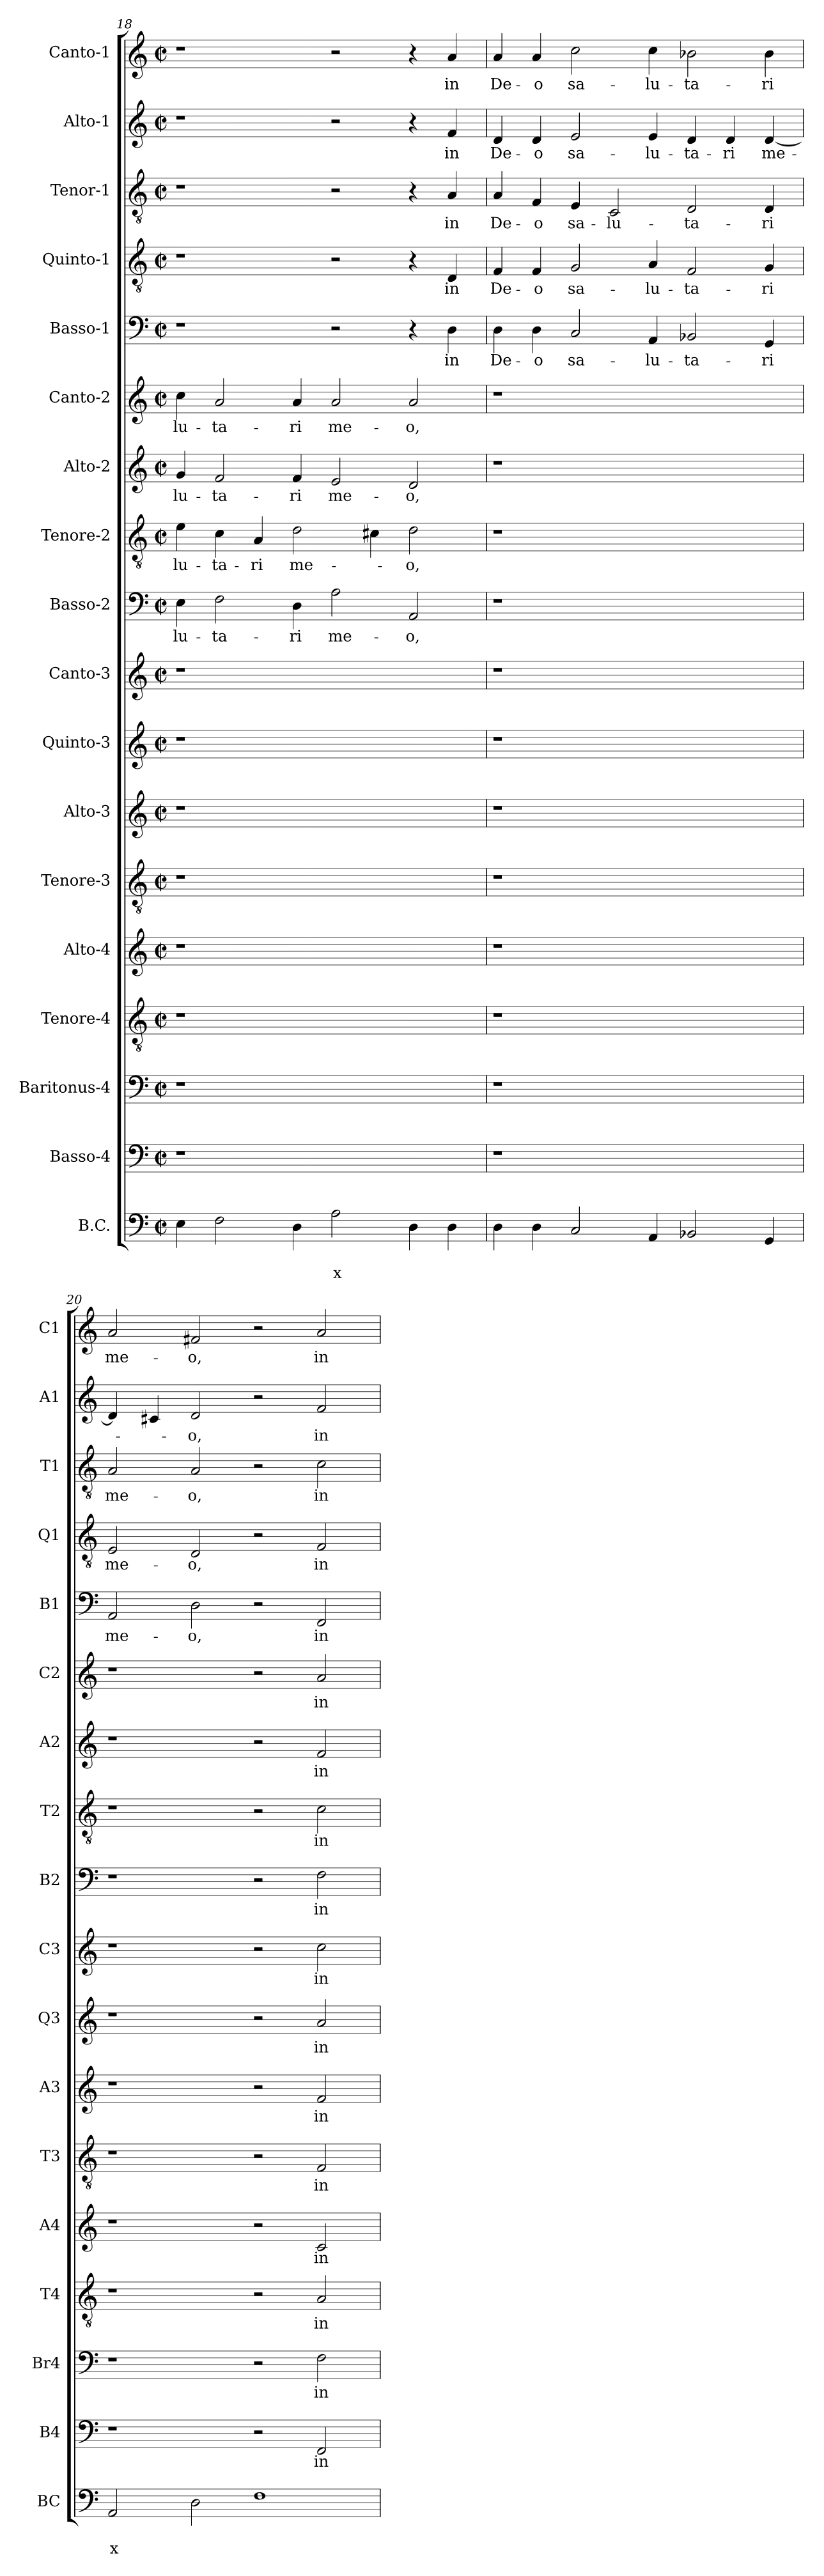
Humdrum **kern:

**kern	**text	**text	**kern	**text	**kern	**text	**kern	**text	**kern	**text	**kern	**text	**kern	**text	**kern	**text	**kern	**text	**kern	**text	**kern	**text	**kern	**text	**kern	**text	**kern	**text	**kern	**text	**kern	**text	**kern	**text	**kern	**text
*part18	*part18	*part18	*part17	*part17	*part16	*part16	*part15	*part15	*part14	*part14	*part13	*part13	*part12	*part12	*part11	*part11	*part10	*part10	*part9	*part9	*part8	*part8	*part7	*part7	*part6	*part6	*part5	*part5	*part4	*part4	*part3	*part3	*part2	*part2	*part1	*part1
*staff18	*staff18	*staff18	*staff17	*staff17	*staff16	*staff16	*staff15	*staff15	*staff14	*staff14	*staff13	*staff13	*staff12	*staff12	*staff11	*staff11	*staff10	*staff10	*staff9	*staff9	*staff8	*staff8	*staff7	*staff7	*staff6	*staff6	*staff5	*staff5	*staff4	*staff4	*staff3	*staff3	*staff2	*staff2	*staff1	*staff1
*I"B.C.	*	*	*I"Basso-4	*	*I"Baritonus-4	*	*I"Tenore-4	*	*I"Alto-4	*	*I"Tenore-3	*	*I"Alto-3	*	*I"Quinto-3	*	*I"Canto-3	*	*I"Basso-2	*	*I"Tenore-2	*	*I"Alto-2	*	*I"Canto-2	*	*I"Basso-1	*	*I"Quinto-1	*	*I"Tenor-1	*	*I"Alto-1	*	*I"Canto-1	*
*I'BC	*	*	*I'B4	*	*I'Br4	*	*I'T4	*	*I'A4	*	*I'T3	*	*I'A3	*	*I'Q3	*	*I'C3	*	*I'B2	*	*I'T2	*	*I'A2	*	*I'C2	*	*I'B1	*	*I'Q1	*	*I'T1	*	*I'A1	*	*I'C1	*
*clefF4	*	*	*clefF4	*	*clefF4	*	*clefGv2	*	*clefG2	*	*clefGv2	*	*clefG2	*	*clefG2	*	*clefG2	*	*clefF4	*	*clefGv2	*	*clefG2	*	*clefG2	*	*clefF4	*	*clefGv2	*	*clefGv2	*	*clefG2	*	*clefG2	*
*k[]	*	*	*k[]	*	*k[]	*	*k[]	*	*k[]	*	*k[]	*	*k[]	*	*k[]	*	*k[]	*	*k[]	*	*k[]	*	*k[]	*	*k[]	*	*k[]	*	*k[]	*	*k[]	*	*k[]	*	*k[]	*
*C:	*	*	*C:	*	*C:	*	*C:	*	*C:	*	*C:	*	*C:	*	*C:	*	*C:	*	*C:	*	*C:	*	*C:	*	*C:	*	*C:	*	*C:	*	*C:	*	*C:	*	*C:	*
*M2/2	*	*	*M2/2	*	*M2/2	*	*M2/2	*	*M2/2	*	*M2/2	*	*M2/2	*	*M2/2	*	*M2/2	*	*M2/2	*	*M2/2	*	*M2/2	*	*M2/2	*	*M2/2	*	*M2/2	*	*M2/2	*	*M2/2	*	*M2/2	*
*met(c|)	*	*	*met(c|)	*	*met(c|)	*	*met(c|)	*	*met(c|)	*	*met(c|)	*	*met(c|)	*	*met(c|)	*	*met(c|)	*	*met(c|)	*	*met(c|)	*	*met(c|)	*	*met(c|)	*	*met(c|)	*	*met(c|)	*	*met(c|)	*	*met(c|)	*	*met(c|)	*
=18	=18	=18	=18	=18	=18	=18	=18	=18	=18	=18	=18	=18	=18	=18	=18	=18	=18	=18	=18	=18	=18	=18	=18	=18	=18	=18	=18	=18	=18	=18	=18	=18	=18	=18	=18	=18
!	!	!	!	!	!	!	!	!	!	!	!	!	!	!	!	!	!	!	!	!LO:LY:b	!	!LO:LY:b	!	!LO:LY:b	!	!LO:LY:b	!	!	!	!	!	!	!	!	!	!
4E\	.	.	1r	.	1r	.	1r	.	1r	.	1r	.	1r	.	1r	.	1r	.	4E\	-lu-	4e\	-lu-	4g/	-lu-	4cc\	-lu-	1r	.	1r	.	1r	.	1r	.	1r	.
!	!	!	!	!	!	!	!	!	!	!	!	!	!	!	!	!	!	!	!	!LO:LY:b	!	!LO:LY:b	!	!LO:LY:b	!	!LO:LY:b	!	!	!	!	!	!	!	!	!	!
2F\	.	.	.	.	.	.	.	.	.	.	.	.	.	.	.	.	.	.	2F\	-ta-	4c\	-ta-	2f/	-ta-	2a/	-ta-	.	.	.	.	.	.	.	.	.	.
!	!	!	!	!	!	!	!	!	!	!	!	!	!	!	!	!	!	!	!	!	!	!LO:LY:b	!	!	!	!	!	!	!	!	!	!	!	!	!	!
.	.	.	.	.	.	.	.	.	.	.	.	.	.	.	.	.	.	.	.	.	4A/	-ri	.	.	.	.	.	.	.	.	.	.	.	.	.	.
!	!	!	!	!	!	!	!	!	!	!	!	!	!	!	!	!	!	!	!	!LO:LY:b	!	!LO:LY:b	!	!LO:LY:b	!	!LO:LY:b	!	!	!	!	!	!	!	!	!	!
4D\	.	.	.	.	.	.	.	.	.	.	.	.	.	.	.	.	.	.	4D\	-ri	2d\	me-	4f/	-ri	4a/	-ri	.	.	.	.	.	.	.	.	.	.
!	!	!LO:LY:b	!	!	!	!	!	!	!	!	!	!	!	!	!	!	!	!	!	!LO:LY:b	!	!	!	!LO:LY:b	!	!LO:LY:b	!	!	!	!	!	!	!	!	!	!
2A\	.	x	1ryy	.	1ryy	.	1ryy	.	1ryy	.	1ryy	.	1ryy	.	1ryy	.	1ryy	.	2A\	me-	.	.	2e/	me-	2a/	me-	2r	.	2r	.	2r	.	2r	.	2r	.
.	.	.	.	.	.	.	.	.	.	.	.	.	.	.	.	.	.	.	.	.	4c#X\	.	.	.	.	.	.	.	.	.	.	.	.	.	.	.
!	!	!	!	!	!	!	!	!	!	!	!	!	!	!	!	!	!	!	!	!LO:LY:b	!	!LO:LY:b	!	!LO:LY:b	!	!LO:LY:b	!	!	!	!	!	!	!	!	!	!
4D\	.	.	.	.	.	.	.	.	.	.	.	.	.	.	.	.	.	.	2AA/	-o,	2d\	-o,	2d/	-o,	2a/	-o,	4r	.	4r	.	4r	.	4r	.	4r	.
!	!	!	!	!	!	!	!	!	!	!	!	!	!	!	!	!	!	!	!	!	!	!	!	!	!	!	!	!LO:LY:b	!	!LO:LY:b	!	!LO:LY:b	!	!LO:LY:b	!	!LO:LY:b
4D\	.	.	.	.	.	.	.	.	.	.	.	.	.	.	.	.	.	.	.	.	.	.	.	.	.	.	4D\	in	4D/	in	4A/	in	4f/	in	4a/	in
=19	=19	=19	=19	=19	=19	=19	=19	=19	=19	=19	=19	=19	=19	=19	=19	=19	=19	=19	=19	=19	=19	=19	=19	=19	=19	=19	=19	=19	=19	=19	=19	=19	=19	=19	=19	=19
!	!	!	!	!	!	!	!	!	!	!	!	!	!	!	!	!	!	!	!	!	!	!	!	!	!	!	!	!LO:LY:b	!	!LO:LY:b	!	!LO:LY:b	!	!LO:LY:b	!	!LO:LY:b
4D\	.	.	1r	.	1r	.	1r	.	1r	.	1r	.	1r	.	1r	.	1r	.	1r	.	1r	.	1r	.	1r	.	4D\	De-	4F/	De-	4A/	De-	4d/	De-	4a/	De-
!	!	!	!	!	!	!	!	!	!	!	!	!	!	!	!	!	!	!	!	!	!	!	!	!	!	!	!	!LO:LY:b	!	!LO:LY:b	!	!LO:LY:b	!	!LO:LY:b	!	!LO:LY:b
4D\	.	.	.	.	.	.	.	.	.	.	.	.	.	.	.	.	.	.	.	.	.	.	.	.	.	.	4D\	-o	4F/	-o	4F/	-o	4d/	-o	4a/	-o
!	!	!	!	!	!	!	!	!	!	!	!	!	!	!	!	!	!	!	!	!	!	!	!	!	!	!	!	!LO:LY:b	!	!LO:LY:b	!	!LO:LY:b	!	!LO:LY:b	!	!LO:LY:b
2C/	.	.	.	.	.	.	.	.	.	.	.	.	.	.	.	.	.	.	.	.	.	.	.	.	.	.	2C/	sa-	2G/	sa-	4E/	sa-	2e/	sa-	2cc\	sa-
!	!	!	!	!	!	!	!	!	!	!	!	!	!	!	!	!	!	!	!	!	!	!	!	!	!	!	!	!	!	!	!	!LO:LY:b	!	!	!	!
.	.	.	.	.	.	.	.	.	.	.	.	.	.	.	.	.	.	.	.	.	.	.	.	.	.	.	.	.	.	.	2C/	-lu-	.	.	.	.
!	!	!	!	!	!	!	!	!	!	!	!	!	!	!	!	!	!	!	!	!	!	!	!	!	!	!	!	!LO:LY:b	!	!LO:LY:b	!	!	!	!LO:LY:b	!	!LO:LY:b
4AA/	.	.	1ryy	.	1ryy	.	1ryy	.	1ryy	.	1ryy	.	1ryy	.	1ryy	.	1ryy	.	1ryy	.	1ryy	.	1ryy	.	1ryy	.	4AA/	-lu-	4A/	-lu-	.	.	4e/	-lu-	4cc\	-lu-
!	!	!	!	!	!	!	!	!	!	!	!	!	!	!	!	!	!	!	!	!	!	!	!	!	!	!	!	!LO:LY:b	!	!LO:LY:b	!	!LO:LY:b	!	!LO:LY:b	!	!LO:LY:b
2BB-X/	.	.	.	.	.	.	.	.	.	.	.	.	.	.	.	.	.	.	.	.	.	.	.	.	.	.	2BB-X/	-ta-	2F/	-ta-	2D/	-ta-	4d/	-ta-	2b-X\	-ta-
!	!	!	!	!	!	!	!	!	!	!	!	!	!	!	!	!	!	!	!	!	!	!	!	!	!	!	!	!	!	!	!	!	!	!LO:LY:b	!	!
.	.	.	.	.	.	.	.	.	.	.	.	.	.	.	.	.	.	.	.	.	.	.	.	.	.	.	.	.	.	.	.	.	4d/	-ri	.	.
!	!	!	!	!	!	!	!	!	!	!	!	!	!	!	!	!	!	!	!	!	!	!	!	!	!	!	!	!LO:LY:b	!	!LO:LY:b	!	!LO:LY:b	!	!LO:LY:b	!	!LO:LY:b
4GG/	.	.	.	.	.	.	.	.	.	.	.	.	.	.	.	.	.	.	.	.	.	.	.	.	.	.	4GG/	-ri	4G/	-ri	4D/	-ri	[4d/	me-	4b-\	-ri
=20	=20	=20	=20	=20	=20	=20	=20	=20	=20	=20	=20	=20	=20	=20	=20	=20	=20	=20	=20	=20	=20	=20	=20	=20	=20	=20	=20	=20	=20	=20	=20	=20	=20	=20	=20	=20
!	!	!LO:LY:b	!	!	!	!	!	!	!	!	!	!	!	!	!	!	!	!	!	!	!	!	!	!	!	!	!	!LO:LY:b	!	!LO:LY:b	!	!LO:LY:b	!	!	!	!LO:LY:b
2AA/	.	x	1r	.	1r	.	1r	.	1r	.	1r	.	1r	.	1r	.	1r	.	1r	.	1r	.	1r	.	1r	.	2AA/	me-	2E/	me-	2A/	me-	4d/]	.	2a/	me-
.	.	.	.	.	.	.	.	.	.	.	.	.	.	.	.	.	.	.	.	.	.	.	.	.	.	.	.	.	.	.	.	.	4c#X/	.	.	.
!	!	!	!	!	!	!	!	!	!	!	!	!	!	!	!	!	!	!	!	!	!	!	!	!	!	!	!	!LO:LY:b	!	!LO:LY:b	!	!LO:LY:b	!	!LO:LY:b	!	!LO:LY:b
2D\	.	.	.	.	.	.	.	.	.	.	.	.	.	.	.	.	.	.	.	.	.	.	.	.	.	.	2D\	-o,	2D/	-o,	2A/	-o,	2d/	-o,	2f#X/	-o,
1F	.	.	2r	.	2r	.	2r	.	2r	.	2r	.	2r	.	2r	.	2r	.	2r	.	2r	.	2r	.	2r	.	2r	.	2r	.	2r	.	2r	.	2r	.
!	!	!	!	!LO:LY:b	!	!LO:LY:b	!	!LO:LY:b	!	!LO:LY:b	!	!LO:LY:b	!	!LO:LY:b	!	!LO:LY:b	!	!LO:LY:b	!	!LO:LY:b	!	!LO:LY:b	!	!LO:LY:b	!	!LO:LY:b	!	!LO:LY:b	!	!LO:LY:b	!	!LO:LY:b	!	!LO:LY:b	!	!LO:LY:b
.	.	.	2FF/	in	2F\	in	2A/	in	2c/	in	2F/	in	2f/	in	2a/	in	2cc\	in	2F\	in	2c\	in	2f/	in	2a/	in	2FF/	in	2F/	in	2c\	in	2f/	in	2a/	in
=	=	=	=	=	=	=	=	=	=	=	=	=	=	=	=	=	=	=	=	=	=	=	=	=	=	=	=	=	=	=	=	=	=	=	=	=
*-	*-	*-	*-	*-	*-	*-	*-	*-	*-	*-	*-	*-	*-	*-	*-	*-	*-	*-	*-	*-	*-	*-	*-	*-	*-	*-	*-	*-	*-	*-	*-	*-	*-	*-	*-	*-
